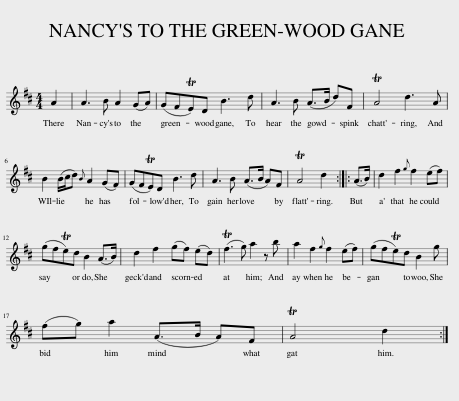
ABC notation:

X:1
L:1/8
M:4/4
I:linebreak $
K:D
V:1 treble
V:1
 A2 | A3 B A2 (GA) | (GFTE)D B3 d | A3 B (A>B d)F | TA4 d3 A |$ %5
 B2 (B/c/d){B} A2 (GF) | (GFTE)D B3 d | A3 B (A>B A)F | TA4 d2 :: (A>B) | %10
 d2 f2{g} f2 (ef) |$ (gfTe)d B2 (A>B) | d2 f2 (gf) (ed) | (Tf3 g) a2 z b | a2 f2{g} f2 (ef) | %15
 (gfTe)d B2 g |$ (fg) a2 (A>B A)F | TA4 d2 :| %18
